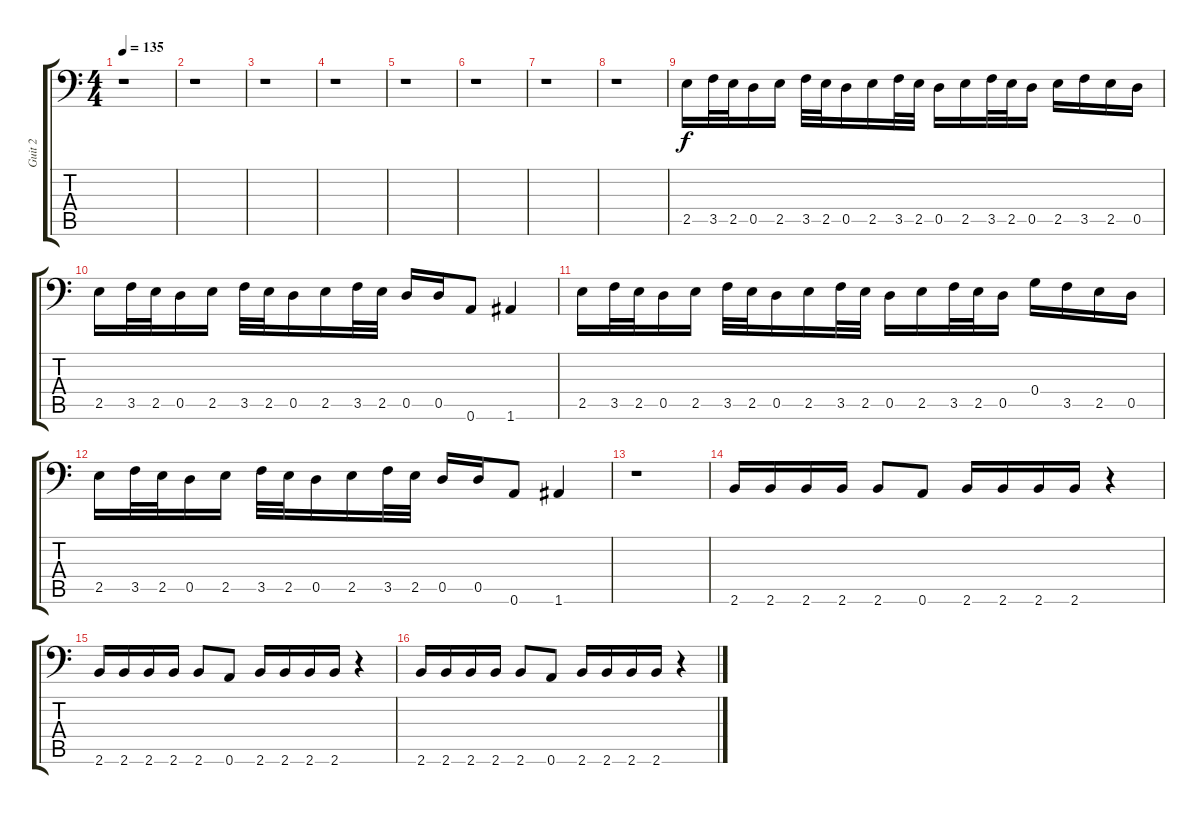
\track ("Guit 2" "Guit 2") {instrument distortionguitar}
\staff {score tabs}
\tuning (A3 E3 C3 G2 D2 A1) {hide}
\ts (4 4)
\tempo 135
\clef f4
\ks c
r.1{dy f instrument distortionguitar} |
r.1 |
r.1 |
r.1 |
r.1 |
r.1 |
r.1 |
r.1 |
2.5.16 3.5.32 2.5.32 0.5.16 2.5.16 3.5.32 2.5.32 0.5.16 2.5.16 3.5.32 2.5.32 0.5.16 2.5.16 3.5.32 2.5.32 0.5.16 2.5.16 3.5.16 2.5.16 0.5.16 |
2.5.16 3.5.32 2.5.32 0.5.16 2.5.16 3.5.32 2.5.32 0.5.16 2.5.16 3.5.32 2.5.32 0.5.16 0.5.16 0.6.8 1.6.4 |
2.5.16 3.5.32 2.5.32 0.5.16 2.5.16 3.5.32 2.5.32 0.5.16 2.5.16 3.5.32 2.5.32 0.5.16 2.5.16 3.5.32 2.5.32 0.5.16 0.4.16 3.5.16 2.5.16 0.5.16 |
2.5.16 3.5.32 2.5.32 0.5.16 2.5.16 3.5.32 2.5.32 0.5.16 2.5.16 3.5.32 2.5.32 0.5.16 0.5.16 0.6.8 1.6.4 |
r.1 |
2.6.16 2.6.16 2.6.16 2.6.16 2.6.8 0.6.8 2.6.16 2.6.16 2.6.16 2.6.16 r.4 |
2.6.16 2.6.16 2.6.16 2.6.16 2.6.8 0.6.8 2.6.16 2.6.16 2.6.16 2.6.16 r.4 |
2.6.16 2.6.16 2.6.16 2.6.16 2.6.8 0.6.8 2.6.16 2.6.16 2.6.16 2.6.16 r.4
